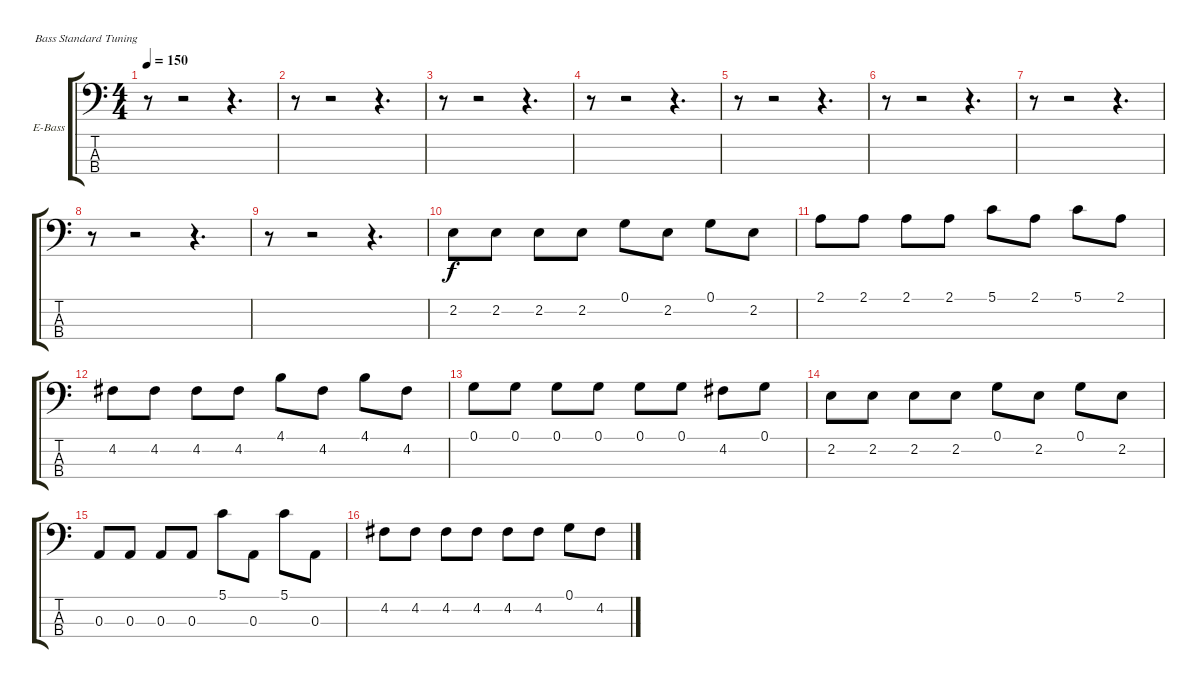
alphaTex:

\bracketExtendMode groupsimilarinstruments
\firstSystemTrackNameOrientation horizontal
\otherSystemsTrackNameOrientation horizontal
\track ("Bass" "E-Bass") {instrument electricbassfinger}
\staff {score tabs}
\tuning (G2 D2 A1 E1)
\ts (4 4)
\tempo 150
\clef f4
\ks c
r.8{dy f} r.2 r.4{d} |
r.8 r.2 r.4{d} |
r.8 r.2 r.4{d} |
r.8 r.2 r.4{d} |
r.8 r.2 r.4{d} |
r.8 r.2 r.4{d} |
r.8 r.2 r.4{d} |
r.8 r.2 r.4{d} |
r.8 r.2 r.4{d} |
2.2.8 2.2.8 2.2.8 2.2.8 0.1.8 2.2.8 0.1.8 2.2.8 |
2.1.8 2.1.8 2.1.8 2.1.8 5.1.8 2.1.8 5.1.8 2.1.8 |
4.2.8 4.2.8 4.2.8 4.2.8 4.1.8 4.2.8 4.1.8 4.2.8 |
0.1.8 0.1.8 0.1.8 0.1.8 0.1.8 0.1.8 4.2.8 0.1.8 |
2.2.8 2.2.8 2.2.8 2.2.8 0.1.8 2.2.8 0.1.8 2.2.8 |
0.3.8 0.3.8 0.3.8 0.3.8 5.1.8 0.3.8 5.1.8 0.3.8 |
4.2.8 4.2.8 4.2.8 4.2.8 4.2.8 4.2.8 0.1.8 4.2.8
